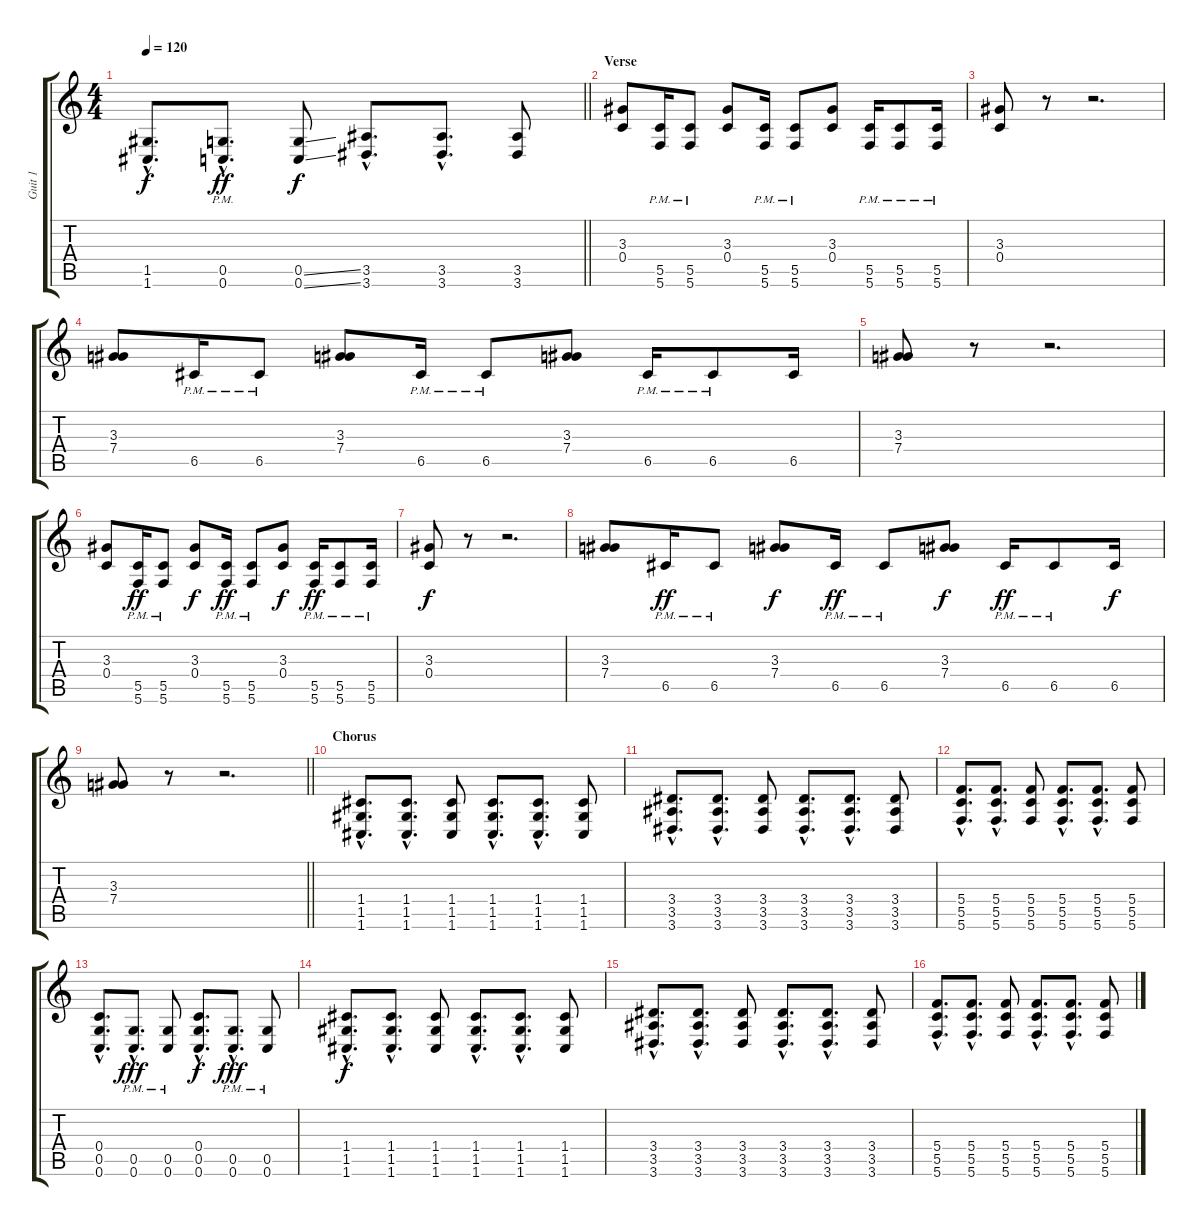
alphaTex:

\track ("Guit 1" "Guit 1") {instrument acousticguitarsteel}
\staff {score tabs}
\tuning (D4 A3 F3 C3 G2 C2) {hide}
\ts (4 4)
\tempo 120
\clef g2
\barLineRight lightlight
\ks c
(1.5{hac} 1.6{hac}).8{d dy f} (0.5{hac pm} 0.6{hac pm}).8{d dy ff} (0.5{ss} 0.6{ss}).8{dy f} (3.5{hac} 3.6{hac}).8{d} (3.5{hac} 3.6{hac}).8{d} (3.5 3.6).8 |
\section ("" "Verse")
(3.3 0.4).8 (5.5{pm} 5.6{pm}).16 (5.5{pm} 5.6{pm}).8 (3.3 0.4).8 (5.5{pm} 5.6{pm}).16 (5.5{pm} 5.6{pm}).8 (3.3 0.4).8 (5.5{pm} 5.6{pm}).16 (5.5{pm} 5.6{pm}).8 (5.5{pm} 5.6{pm}).16 |
(3.3 0.4).8 r.8 r.2{d} |
(3.3 7.4).8 6.5{pm}.16 6.5{pm}.8 (3.3 7.4).8 6.5{pm}.16 6.5{pm}.8 (3.3 7.4).8 6.5{pm}.16 6.5{pm}.8 6.5.16 |
(3.3 7.4).8 r.8 r.2{d} |
(3.3 0.4).8 (5.5{pm} 5.6{pm}).16{dy ff} (5.5{pm} 5.6{pm}).8 (3.3 0.4).8{dy f} (5.5{pm} 5.6{pm}).16{dy ff} (5.5{pm} 5.6{pm}).8 (3.3 0.4).8{dy f} (5.5{pm} 5.6{pm}).16{dy ff} (5.5{pm} 5.6{pm}).8 (5.5{pm} 5.6{pm}).16 |
(3.3 0.4).8{dy f} r.8 r.2{d} |
(3.3 7.4).8 6.5{pm}.16{dy ff} 6.5{pm}.8 (3.3 7.4).8{dy f} 6.5{pm}.16{dy ff} 6.5{pm}.8 (3.3 7.4).8{dy f} 6.5{pm}.16{dy ff} 6.5{pm}.8 6.5.16{dy f} |
\barLineRight lightlight
(3.3 7.4).8 r.8 r.2{d} |
\section ("" "Chorus")
(1.4{hac} 1.5{hac} 1.6{hac}).8{d} (1.4{hac} 1.5{hac} 1.6{hac}).8{d} (1.4 1.5 1.6).8 (1.4{hac} 1.5{hac} 1.6{hac}).8{d} (1.4{hac} 1.5{hac} 1.6{hac}).8{d} (1.4 1.5 1.6).8 |
(3.4{hac} 3.5{hac} 3.6{hac}).8{d} (3.4{hac} 3.5{hac} 3.6{hac}).8{d} (3.4 3.5 3.6).8 (3.4{hac} 3.5{hac} 3.6{hac}).8{d} (3.4{hac} 3.5{hac} 3.6{hac}).8{d} (3.4 3.5 3.6).8 |
(5.4{hac} 5.5{hac} 5.6{hac}).8{d} (5.4{hac} 5.5{hac} 5.6{hac}).8{d} (5.4 5.5 5.6).8 (5.4{hac} 5.5{hac} 5.6{hac}).8{d} (5.4{hac} 5.5{hac} 5.6{hac}).8{d} (5.4 5.5 5.6).8 |
(0.4{hac} 0.5{hac} 0.6{hac}).8{d} (0.5{hac pm} 0.6{hac pm}).8{d dy fff} (0.5{pm} 0.6{pm}).8 (0.4{hac} 0.5{hac} 0.6{hac}).8{d dy f} (0.5{hac pm} 0.6{hac pm}).8{d dy fff} (0.5{pm} 0.6{pm}).8 |
(1.4{hac} 1.5{hac} 1.6{hac}).8{d dy f} (1.4{hac} 1.5{hac} 1.6{hac}).8{d} (1.4 1.5 1.6).8 (1.4{hac} 1.5{hac} 1.6{hac}).8{d} (1.4{hac} 1.5{hac} 1.6{hac}).8{d} (1.4 1.5 1.6).8 |
(3.4{hac} 3.5{hac} 3.6{hac}).8{d} (3.4{hac} 3.5{hac} 3.6{hac}).8{d} (3.4 3.5 3.6).8 (3.4{hac} 3.5{hac} 3.6{hac}).8{d} (3.4{hac} 3.5{hac} 3.6{hac}).8{d} (3.4 3.5 3.6).8 |
(5.4{hac} 5.5{hac} 5.6{hac}).8{d} (5.4{hac} 5.5{hac} 5.6{hac}).8{d} (5.4 5.5 5.6).8 (5.4{hac} 5.5{hac} 5.6{hac}).8{d} (5.4{hac} 5.5{hac} 5.6{hac}).8{d} (5.4 5.5 5.6).8
